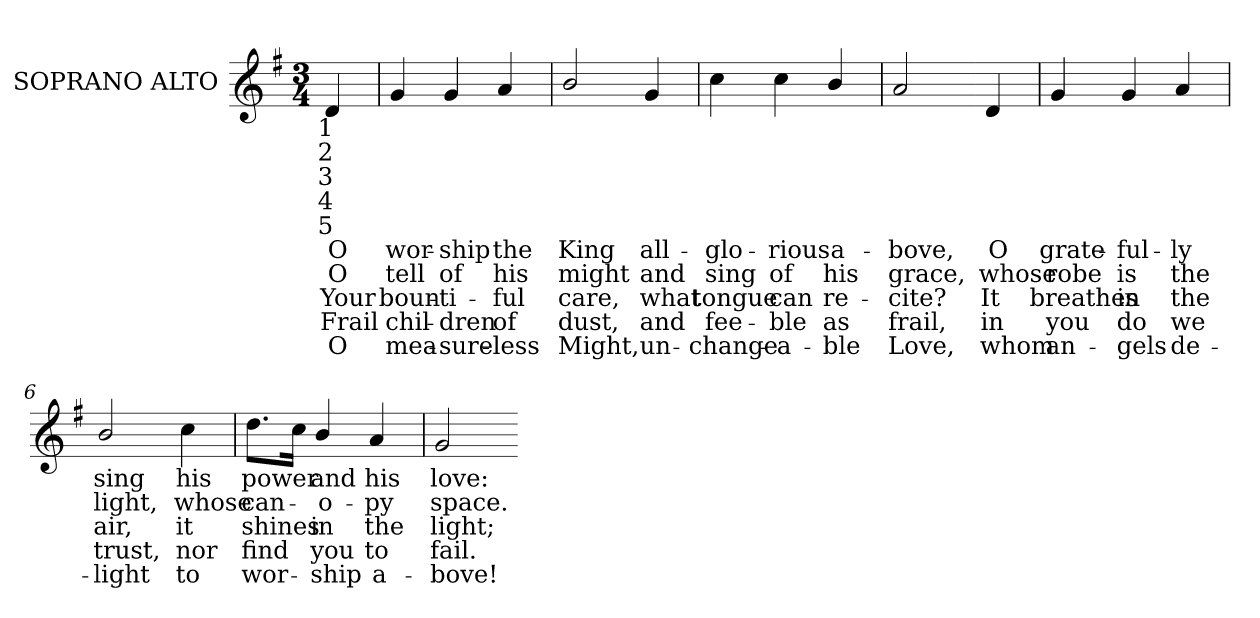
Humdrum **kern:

**kern	**text	**text	**text	**text	**text
*part1	*part1	*part1	*part1	*part1	*part1
*staff1	*staff1	*staff1	*staff1	*staff1	*staff1
*I"SOPRANO ALTO	*	*	*	*	*
*I'S. A.	*	*	*	*	*
!!LO:PB:g=z
*clefG2	*	*	*	*	*
*k[f#]	*	*	*	*	*
*G:	*	*	*	*	*
*M3/4	*	*	*	*	*
=	=	=	=	=	=
!LO:TX:b:cj:t=1	!	!	!	!	!
!LO:TX:b:cj:t=2	!	!	!	!	!
!LO:TX:b:cj:t=3	!	!	!	!	!
!LO:TX:b:cj:t=4	!	!	!	!	!
!LO:TX:b:cj:t=5	!	!	!	!	!
!	!LO:LY:b:color=#000000	!LO:LY:b:color=#000000	!LO:LY:b:color=#000000	!LO:LY:b:color=#000000	!LO:LY:b:color=#000000
4di/	O	O	Your	Frail	O
=	=	=	=	=	=
!	!LO:LY:b:color=#000000	!LO:LY:b:color=#000000	!LO:LY:b:color=#000000	!LO:LY:b:color=#000000	!LO:LY:b:color=#000000
4gi/	wor-	tell	boun-	chil-	mea-
!	!LO:LY:b:color=#000000	!LO:LY:b:color=#000000	!LO:LY:b:color=#000000	!LO:LY:b:color=#000000	!LO:LY:b:color=#000000
4gi/	-ship	of	-ti-	-dren	-sure-
!	!LO:LY:b:color=#000000	!LO:LY:b:color=#000000	!LO:LY:b:color=#000000	!LO:LY:b:color=#000000	!LO:LY:b:color=#000000
4ai/	the	his	-ful	of	-less
=1	=1	=1	=1	=1	=1
!	!LO:LY:b:color=#000000	!LO:LY:b:color=#000000	!LO:LY:b:color=#000000	!LO:LY:b:color=#000000	!LO:LY:b:color=#000000
2bi/	King	might	care,	dust,	Might,
!	!LO:LY:b:color=#000000	!LO:LY:b:color=#000000	!LO:LY:b:color=#000000	!LO:LY:b:color=#000000	!LO:LY:b:color=#000000
4gi/	all-	and	what	and	un-
=2	=2	=2	=2	=2	=2
!	!LO:LY:b:color=#000000	!LO:LY:b:color=#000000	!LO:LY:b:color=#000000	!LO:LY:b:color=#000000	!LO:LY:b:color=#000000
4cci\	-glo-	sing	tongue	fee-	-change-
!	!LO:LY:b:color=#000000	!LO:LY:b:color=#000000	!LO:LY:b:color=#000000	!LO:LY:b:color=#000000	!LO:LY:b:color=#000000
4cci\	-rious	of	can	-ble	-a-
!	!LO:LY:b:color=#000000	!LO:LY:b:color=#000000	!LO:LY:b:color=#000000	!LO:LY:b:color=#000000	!LO:LY:b:color=#000000
4bi/	a-	his	re-	as	-ble
=3	=3	=3	=3	=3	=3
!	!LO:LY:b:color=#000000	!LO:LY:b:color=#000000	!LO:LY:b:color=#000000	!LO:LY:b:color=#000000	!LO:LY:b:color=#000000
2ai/	-bove,	grace,	-cite?	frail,	Love,
=4-	=4-	=4-	=4-	=4-	=4-
!	!LO:LY:b:color=#000000	!LO:LY:b:color=#000000	!LO:LY:b:color=#000000	!LO:LY:b:color=#000000	!LO:LY:b:color=#000000
4di/	O	whose	It	in	whom
!!LO:LB:g=z
=5	=5	=5	=5	=5	=5
!	!LO:LY:b:color=#000000	!LO:LY:b:color=#000000	!LO:LY:b:color=#000000	!LO:LY:b:color=#000000	!LO:LY:b:color=#000000
4gi/	grate-	robe	breathes	you	an-
!	!LO:LY:b:color=#000000	!LO:LY:b:color=#000000	!LO:LY:b:color=#000000	!LO:LY:b:color=#000000	!LO:LY:b:color=#000000
4gi/	-ful-	is	in	do	-gels
!	!LO:LY:b:color=#000000	!LO:LY:b:color=#000000	!LO:LY:b:color=#000000	!LO:LY:b:color=#000000	!LO:LY:b:color=#000000
4ai/	-ly	the	the	we	de-
=6	=6	=6	=6	=6	=6
!	!LO:LY:b:color=#000000	!LO:LY:b:color=#000000	!LO:LY:b:color=#000000	!LO:LY:b:color=#000000	!LO:LY:b:color=#000000
2bi/	sing	light,	air,	trust,	-light
!	!LO:LY:b:color=#000000	!LO:LY:b:color=#000000	!LO:LY:b:color=#000000	!LO:LY:b:color=#000000	!LO:LY:b:color=#000000
4cci\	his	whose	it	nor	to
=7	=7	=7	=7	=7	=7
!	!LO:LY:b:color=#000000	!LO:LY:b:color=#000000	!LO:LY:b:color=#000000	!LO:LY:b:color=#000000	!LO:LY:b:color=#000000
8.ddi\L	power	can-	shines	find	wor-
16cci\Jk	.	.	.	.	.
!	!LO:LY:b:color=#000000	!LO:LY:b:color=#000000	!LO:LY:b:color=#000000	!LO:LY:b:color=#000000	!LO:LY:b:color=#000000
4bi/	and	-o-	in	you	-ship
!	!LO:LY:b:color=#000000	!LO:LY:b:color=#000000	!LO:LY:b:color=#000000	!LO:LY:b:color=#000000	!LO:LY:b:color=#000000
4ai/	his	-py	the	to	a-
=8	=8	=8	=8	=8	=8
!	!LO:LY:b:color=#000000	!LO:LY:b:color=#000000	!LO:LY:b:color=#000000	!LO:LY:b:color=#000000	!LO:LY:b:color=#000000
2gi/	love:	space.	light;	fail.	-bove!
=-	=-	=-	=-	=-	=-
*-	*-	*-	*-	*-	*-
